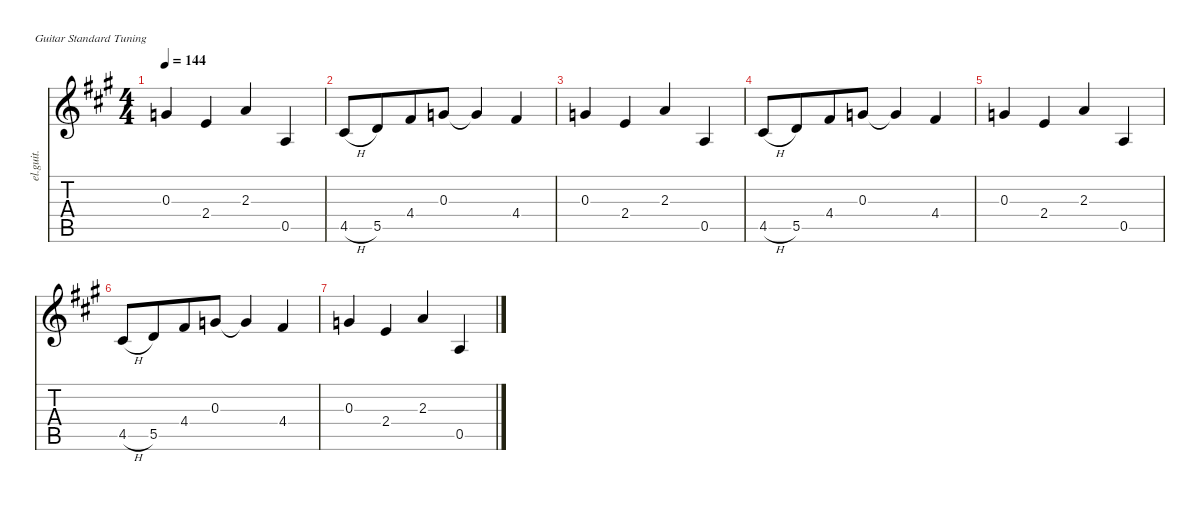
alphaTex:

\defaultSystemsLayout 4
\hideDynamics
\bracketExtendMode nobrackets
\track ("E.Guitar I (Left)" "el.guit.") {instrument distortionguitar}
\staff {score tabs}
\tuning (E4 B3 G3 D3 A2 E2)
\ts (4 4)
\tempo 144
\clef g2
\ks a
0.3{acc forcenatural}.4{dy mf beam Up} 2.4{acc forcenatural}.4{beam Up} 2.3{acc forcenatural}.4{beam Up} 0.5{acc forcenatural}.4{beam Up} |
4.5{h acc #}.8{beam Up} 5.5{acc forcenatural}.8{beam Up beam merge} 4.4{acc #}.8{beam Up} 0.3{acc forcenatural}.8{beam Up} 0.3{t acc forcenatural}.4{beam Up} 4.4{acc #}.4{beam Up} |
0.3{acc forcenatural}.4{beam Up} 2.4{acc forcenatural}.4{beam Up} 2.3{acc forcenatural}.4{beam Up} 0.5{acc forcenatural}.4{beam Up} |
4.5{h acc #}.8{beam Up} 5.5{acc forcenatural}.8{beam Up beam merge} 4.4{acc #}.8{beam Up} 0.3{acc forcenatural}.8{beam Up} 0.3{t acc forcenatural}.4{beam Up} 4.4{acc #}.4{beam Up} |
0.3{acc forcenatural}.4{beam Up} 2.4{acc forcenatural}.4{beam Up} 2.3{acc forcenatural}.4{beam Up} 0.5{acc forcenatural}.4{beam Up} |
4.5{h acc #}.8{beam Up} 5.5{acc forcenatural}.8{beam Up beam merge} 4.4{acc #}.8{beam Up} 0.3{acc forcenatural}.8{beam Up} 0.3{t acc forcenatural}.4{beam Up} 4.4{acc #}.4{beam Up} |
0.3{acc forcenatural}.4{beam Up} 2.4{acc forcenatural}.4{beam Up} 2.3{acc forcenatural}.4{beam Up} 0.5{acc forcenatural}.4{beam Up}
